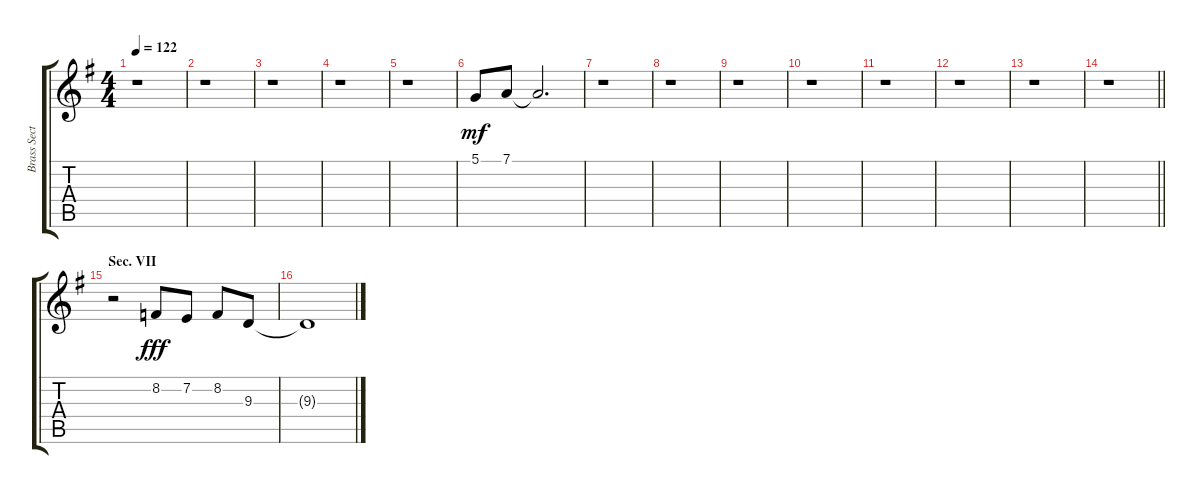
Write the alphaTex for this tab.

\track ("Brass Section" "Brass Sect") {instrument frenchhorn}
\staff {score tabs}
\tuning (D4 A3 F3 C3 G2 D2) {hide}
\ts (4 4)
\tempo 122
\clef g2
\ks g
r.1{dy mf} |
r.1 |
r.1 |
r.1 |
r.1 |
5.1.8{instrument piccolo} 7.1.8 7.1{t}.2{d} |
r.1 |
r.1 |
r.1 |
r.1 |
r.1 |
r.1 |
r.1 |
\barLineRight lightlight
r.1 |
\section ("" "Sec. VII")
r.2{instrument frenchhorn} 8.2.8{dy fff} 7.2.8 8.2.8 9.3.8 |
9.3{t}.1
